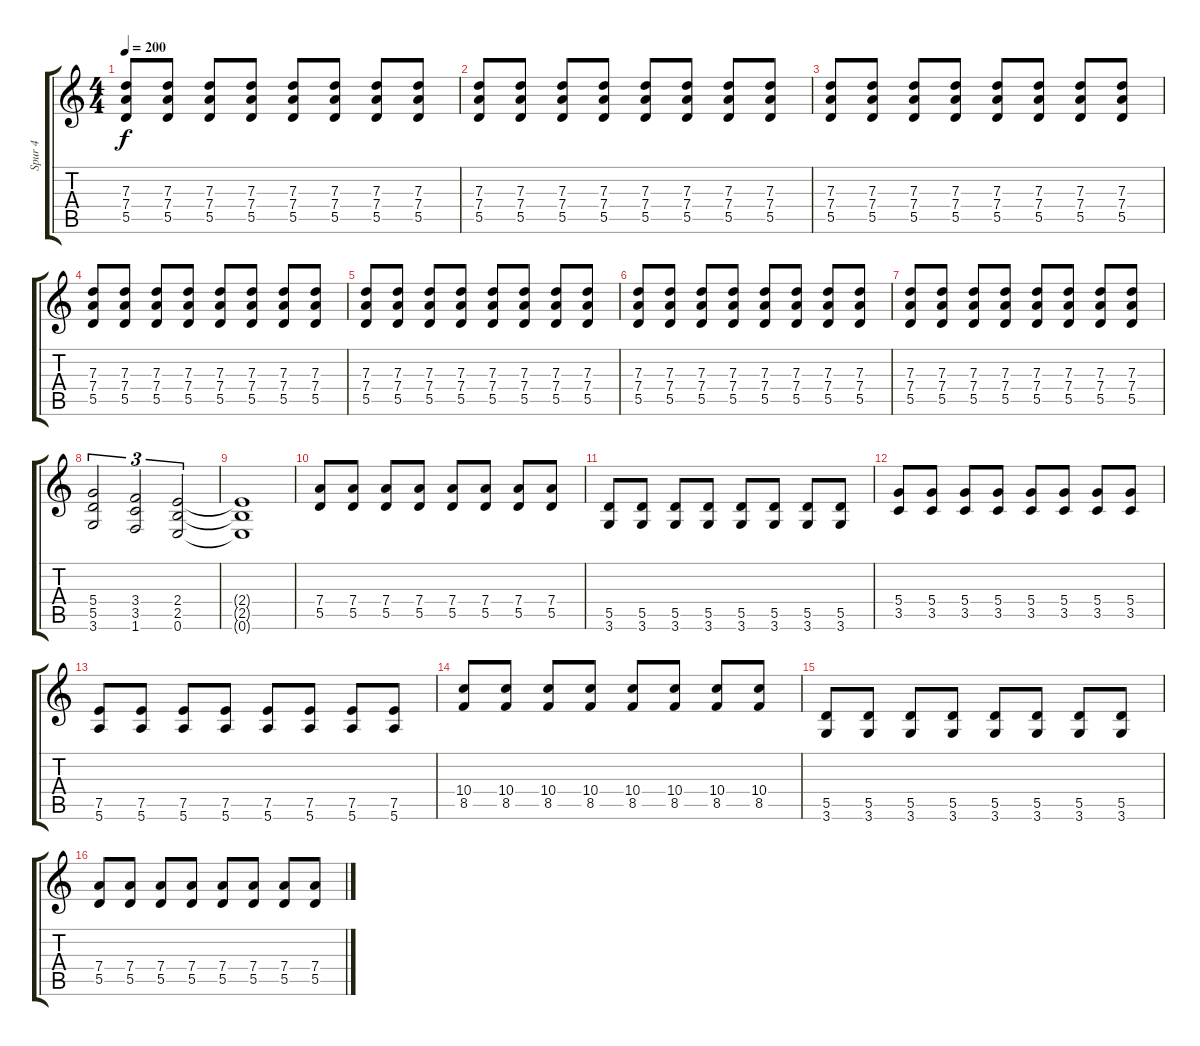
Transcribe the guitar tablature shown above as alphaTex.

\track ("Spur 4" "Spur 4") {instrument overdrivenguitar}
\staff {score tabs}
\tuning (E4 B3 G3 D3 A2 E2) {hide}
\ts (4 4)
\tempo 200
\clef g2
\ks c
(7.3 7.4 5.5).8{dy f} (7.3 7.4 5.5).8 (7.3 7.4 5.5).8 (7.3 7.4 5.5).8 (7.3 7.4 5.5).8 (7.3 7.4 5.5).8 (7.3 7.4 5.5).8 (7.3 7.4 5.5).8 |
(7.3 7.4 5.5).8 (7.3 7.4 5.5).8 (7.3 7.4 5.5).8 (7.3 7.4 5.5).8 (7.3 7.4 5.5).8 (7.3 7.4 5.5).8 (7.3 7.4 5.5).8 (7.3 7.4 5.5).8 |
(7.3 7.4 5.5).8 (7.3 7.4 5.5).8 (7.3 7.4 5.5).8 (7.3 7.4 5.5).8 (7.3 7.4 5.5).8 (7.3 7.4 5.5).8 (7.3 7.4 5.5).8 (7.3 7.4 5.5).8 |
(7.3 7.4 5.5).8 (7.3 7.4 5.5).8 (7.3 7.4 5.5).8 (7.3 7.4 5.5).8 (7.3 7.4 5.5).8 (7.3 7.4 5.5).8 (7.3 7.4 5.5).8 (7.3 7.4 5.5).8 |
(7.3 7.4 5.5).8 (7.3 7.4 5.5).8 (7.3 7.4 5.5).8 (7.3 7.4 5.5).8 (7.3 7.4 5.5).8 (7.3 7.4 5.5).8 (7.3 7.4 5.5).8 (7.3 7.4 5.5).8 |
(7.3 7.4 5.5).8 (7.3 7.4 5.5).8 (7.3 7.4 5.5).8 (7.3 7.4 5.5).8 (7.3 7.4 5.5).8 (7.3 7.4 5.5).8 (7.3 7.4 5.5).8 (7.3 7.4 5.5).8 |
(7.3 7.4 5.5).8 (7.3 7.4 5.5).8 (7.3 7.4 5.5).8 (7.3 7.4 5.5).8 (7.3 7.4 5.5).8 (7.3 7.4 5.5).8 (7.3 7.4 5.5).8 (7.3 7.4 5.5).8 |
(5.4 5.5 3.6).2{tu (3 2)} (3.4 3.5 1.6).2{tu (3 2)} (2.4 2.5 0.6).2{tu (3 2)} |
(2.4{t} 2.5{t} 0.6{t}).1 |
(7.4 5.5).8 (7.4 5.5).8 (7.4 5.5).8 (7.4 5.5).8 (7.4 5.5).8 (7.4 5.5).8 (7.4 5.5).8 (7.4 5.5).8 |
(5.5 3.6).8 (5.5 3.6).8 (5.5 3.6).8 (5.5 3.6).8 (5.5 3.6).8 (5.5 3.6).8 (5.5 3.6).8 (5.5 3.6).8 |
(5.4 3.5).8 (5.4 3.5).8 (5.4 3.5).8 (5.4 3.5).8 (5.4 3.5).8 (5.4 3.5).8 (5.4 3.5).8 (5.4 3.5).8 |
(7.5 5.6).8 (7.5 5.6).8 (7.5 5.6).8 (7.5 5.6).8 (7.5 5.6).8 (7.5 5.6).8 (7.5 5.6).8 (7.5 5.6).8 |
(10.4 8.5).8 (10.4 8.5).8 (10.4 8.5).8 (10.4 8.5).8 (10.4 8.5).8 (10.4 8.5).8 (10.4 8.5).8 (10.4 8.5).8 |
(5.5 3.6).8 (5.5 3.6).8 (5.5 3.6).8 (5.5 3.6).8 (5.5 3.6).8 (5.5 3.6).8 (5.5 3.6).8 (5.5 3.6).8 |
(7.4 5.5).8 (7.4 5.5).8 (7.4 5.5).8 (7.4 5.5).8 (7.4 5.5).8 (7.4 5.5).8 (7.4 5.5).8 (7.4 5.5).8
